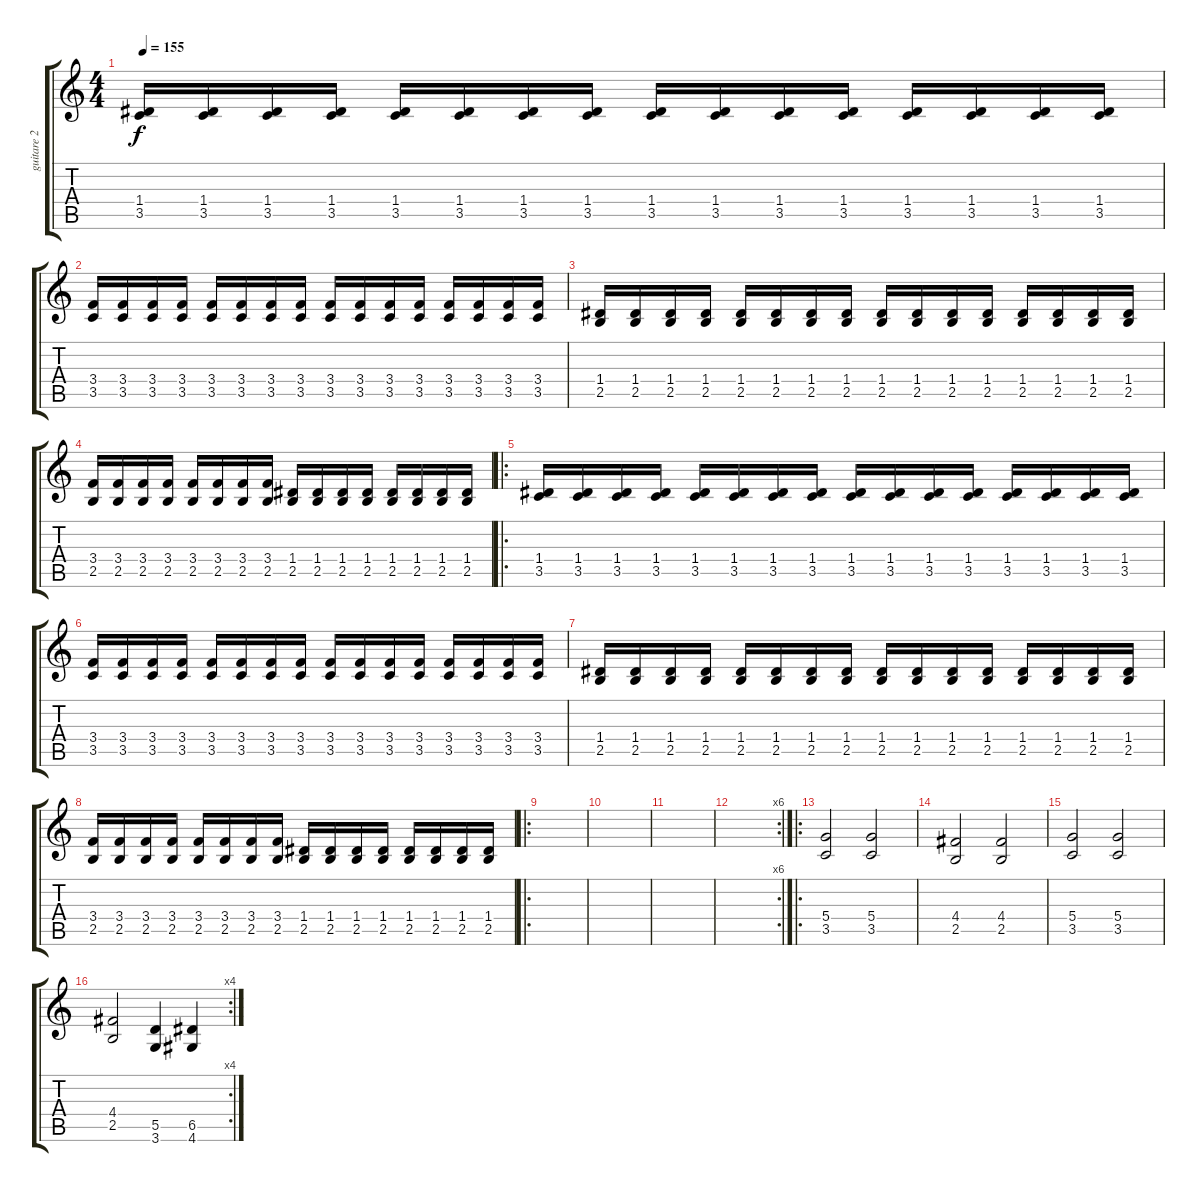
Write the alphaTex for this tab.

\track ("guitare 2" "guitare 2") {instrument distortionguitar}
\staff {score tabs}
\tuning (E4 B3 G3 D3 A2 E2) {hide}
\ts (4 4)
\tempo 155
\clef g2
\ks c
(1.4 3.5).16{dy f} (1.4 3.5).16 (1.4 3.5).16 (1.4 3.5).16 (1.4 3.5).16 (1.4 3.5).16 (1.4 3.5).16 (1.4 3.5).16 (1.4 3.5).16 (1.4 3.5).16 (1.4 3.5).16 (1.4 3.5).16 (1.4 3.5).16 (1.4 3.5).16 (1.4 3.5).16 (1.4 3.5).16 |
(3.4 3.5).16 (3.4 3.5).16 (3.4 3.5).16 (3.4 3.5).16 (3.4 3.5).16 (3.4 3.5).16 (3.4 3.5).16 (3.4 3.5).16 (3.4 3.5).16 (3.4 3.5).16 (3.4 3.5).16 (3.4 3.5).16 (3.4 3.5).16 (3.4 3.5).16 (3.4 3.5).16 (3.4 3.5).16 |
(1.4 2.5).16 (1.4 2.5).16 (1.4 2.5).16 (1.4 2.5).16 (1.4 2.5).16 (1.4 2.5).16 (1.4 2.5).16 (1.4 2.5).16 (1.4 2.5).16 (1.4 2.5).16 (1.4 2.5).16 (1.4 2.5).16 (1.4 2.5).16 (1.4 2.5).16 (1.4 2.5).16 (1.4 2.5).16 |
(3.4 2.5).16 (3.4 2.5).16 (3.4 2.5).16 (3.4 2.5).16 (3.4 2.5).16 (3.4 2.5).16 (3.4 2.5).16 (3.4 2.5).16 (1.4 2.5).16 (1.4 2.5).16 (1.4 2.5).16 (1.4 2.5).16 (1.4 2.5).16 (1.4 2.5).16 (1.4 2.5).16 (1.4 2.5).16 |
\ro
(1.4 3.5).16 (1.4 3.5).16 (1.4 3.5).16 (1.4 3.5).16 (1.4 3.5).16 (1.4 3.5).16 (1.4 3.5).16 (1.4 3.5).16 (1.4 3.5).16 (1.4 3.5).16 (1.4 3.5).16 (1.4 3.5).16 (1.4 3.5).16 (1.4 3.5).16 (1.4 3.5).16 (1.4 3.5).16 |
(3.4 3.5).16 (3.4 3.5).16 (3.4 3.5).16 (3.4 3.5).16 (3.4 3.5).16 (3.4 3.5).16 (3.4 3.5).16 (3.4 3.5).16 (3.4 3.5).16 (3.4 3.5).16 (3.4 3.5).16 (3.4 3.5).16 (3.4 3.5).16 (3.4 3.5).16 (3.4 3.5).16 (3.4 3.5).16 |
(1.4 2.5).16 (1.4 2.5).16 (1.4 2.5).16 (1.4 2.5).16 (1.4 2.5).16 (1.4 2.5).16 (1.4 2.5).16 (1.4 2.5).16 (1.4 2.5).16 (1.4 2.5).16 (1.4 2.5).16 (1.4 2.5).16 (1.4 2.5).16 (1.4 2.5).16 (1.4 2.5).16 (1.4 2.5).16 |
(3.4 2.5).16 (3.4 2.5).16 (3.4 2.5).16 (3.4 2.5).16 (3.4 2.5).16 (3.4 2.5).16 (3.4 2.5).16 (3.4 2.5).16 (1.4 2.5).16 (1.4 2.5).16 (1.4 2.5).16 (1.4 2.5).16 (1.4 2.5).16 (1.4 2.5).16 (1.4 2.5).16 (1.4 2.5).16 |
\ro
|
|
|
\rc 6
|
\ro
(5.4 3.5).2 (5.4 3.5).2 |
(4.4 2.5).2 (4.4 2.5).2 |
(5.4 3.5).2 (5.4 3.5).2 |
\rc 4
(4.4 2.5).2 (5.5 3.6).4 (6.5 4.6).4
